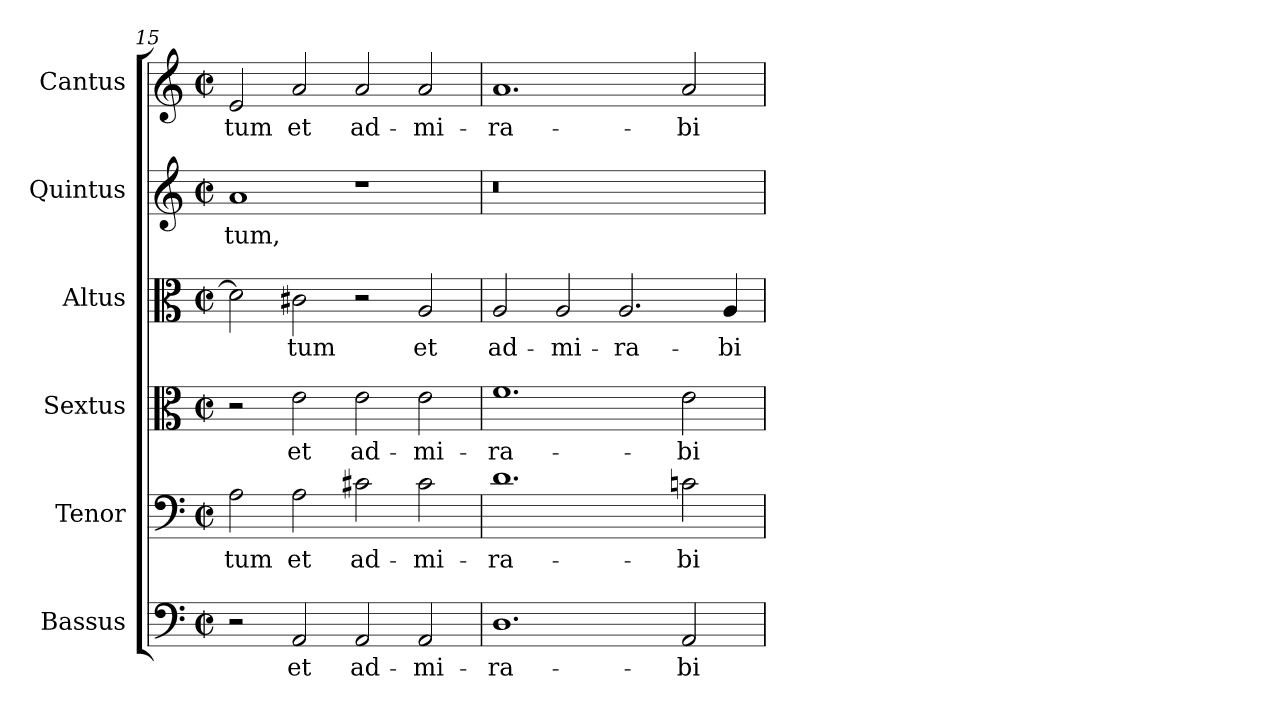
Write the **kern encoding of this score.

**kern	**text	**kern	**text	**kern	**text	**kern	**text	**kern	**text	**kern	**text
*part6	*part6	*part5	*part5	*part4	*part4	*part3	*part3	*part2	*part2	*part1	*part1
*staff6	*staff6	*staff5	*staff5	*staff4	*staff4	*staff3	*staff3	*staff2	*staff2	*staff1	*staff1
*I"Bassus	*	*I"Tenor	*	*I"Sextus	*	*I"Altus	*	*I"Quintus	*	*I"Cantus	*
*I'Bassus	*	*I'Tenor	*	*I'Sextus	*	*I'Altus	*	*I'Quintus	*	*I'Cantus	*
!!LO:LB:g=z
*clefF4	*	*clefF4	*	*clefC3	*	*clefC3	*	*clefG2	*	*clefG2	*
*M2/2	*	*M2/2	*	*M2/2	*	*M2/2	*	*M2/2	*	*M2/2	*
*met(c|)	*	*met(c|)	*	*met(c|)	*	*met(c|)	*	*met(c|)	*	*met(c|)	*
=15	=15	=15	=15	=15	=15	=15	=15	=15	=15	=15	=15
!	!	!	!LO:LY:b:cj	!	!	!	!	!	!LO:LY:b:cj	!	!LO:LY:b:cj
2r	.	2A\	-tum	2r	.	2d\]	.	1a	-tum,	2e/	-tum
!	!LO:LY:b:cj	!	!LO:LY:b:cj	!	!LO:LY:b:cj	!	!LO:LY:b:cj	!	!	!	!LO:LY:b:cj
2AA/	et	2A\	et	2e\	et	2c#X\	-tum	.	.	2a/	et
!	!LO:LY:b:cj	!	!LO:LY:b:cj	!	!LO:LY:b:cj	!	!	!	!	!	!LO:LY:b:cj
2AA/	ad-	2c#X\	ad-	2e\	ad-	2r	.	1r	.	2a/	ad-
!	!LO:LY:b:cj	!	!LO:LY:b:cj	!	!LO:LY:b:cj	!	!LO:LY:b:cj	!	!	!	!LO:LY:b:cj
2AA/	-mi-	2c#\	-mi-	2e\	-mi-	2A/	et	.	.	2a/	-mi-
=16	=16	=16	=16	=16	=16	=16	=16	=16	=16	=16	=16
!	!LO:LY:b:cj	!	!LO:LY:b:cj	!	!LO:LY:b:cj	!	!LO:LY:b:cj	!	!	!	!LO:LY:b:cj
1.D	-ra-	1.d	-ra-	1.f	-ra-	2A/	ad-	0r	.	1.a	-ra-
!	!	!	!	!	!	!	!LO:LY:b:cj	!	!	!	!
.	.	.	.	.	.	2A/	-mi-	.	.	.	.
!	!	!	!	!	!	!	!LO:LY:b:cj	!	!	!	!
.	.	.	.	.	.	2.A/	-ra-	.	.	.	.
!	!LO:LY:b:cj	!	!LO:LY:b:cj	!	!LO:LY:b:cj	!	!	!	!	!	!LO:LY:b:cj
2AA/	-bi-	2cn\	-bi-	2e\	-bi-	.	.	.	.	2a/	-bi-
!	!	!	!	!	!	!	!LO:LY:b:cj	!	!	!	!
.	.	.	.	.	.	4A/	-bi-	.	.	.	.
=	=	=	=	=	=	=	=	=	=	=	=
*-	*-	*-	*-	*-	*-	*-	*-	*-	*-	*-	*-
